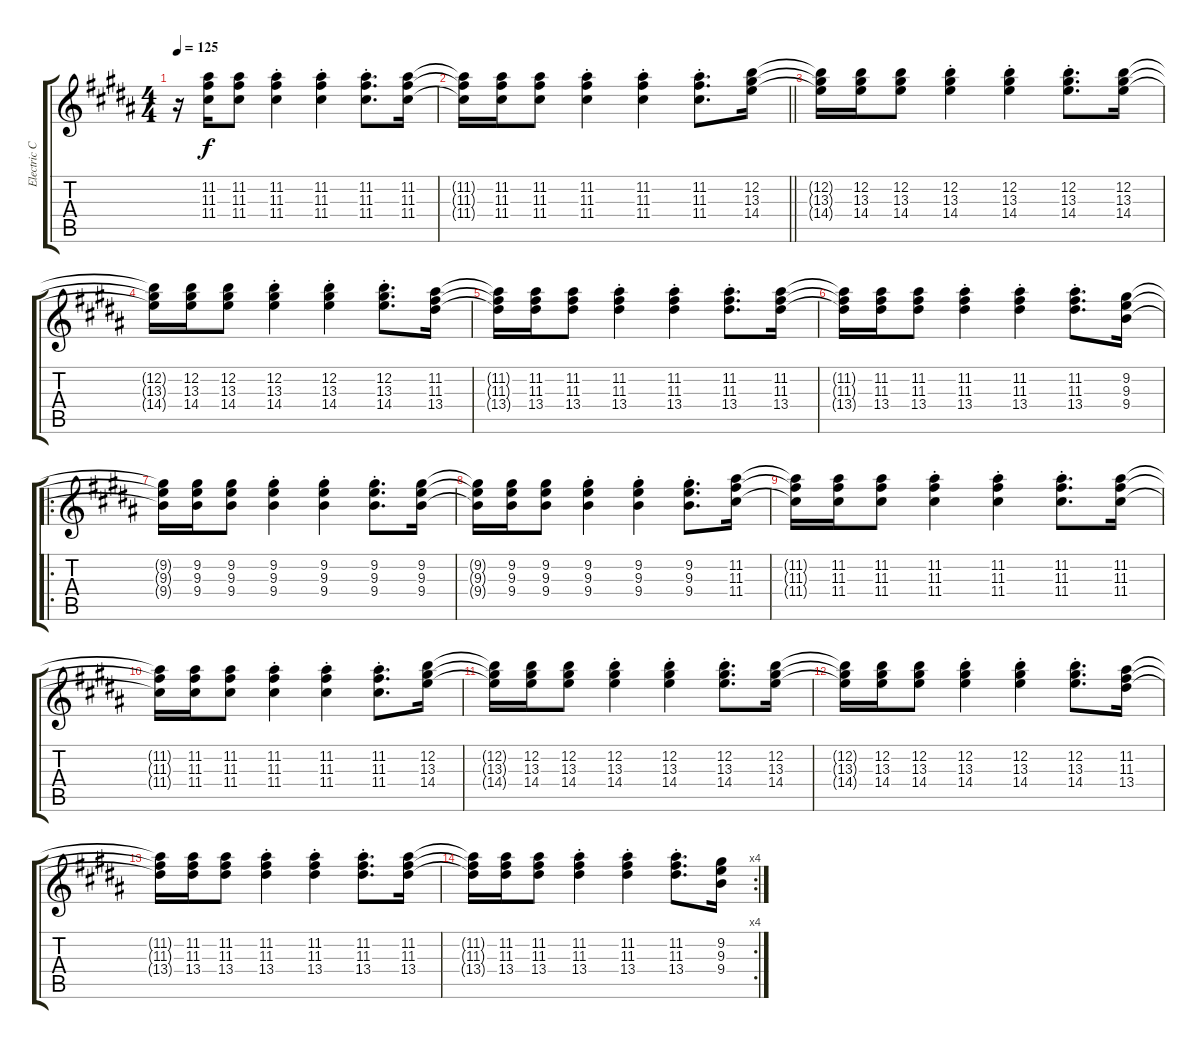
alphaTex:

\track ("Electric Clean" "Electric C") {instrument electricguitarclean}
\staff {score tabs}
\tuning (E4 B3 G3 D3 A2 E2) {hide}
\ts (4 4)
\tempo 125
\clef g2
\ks g#minor
r.16{dy f} (11.2 11.3 11.4).16 (11.2 11.3 11.4).8 (11.2{st} 11.3{st} 11.4{st}).4 (11.2{st} 11.3{st} 11.4{st}).4 (11.2{st} 11.3{st} 11.4{st}).8{d} (11.2 11.3 11.4).16 |
\barLineRight lightlight
(11.2{t} 11.3{t} 11.4{t}).16 (11.2 11.3 11.4).16 (11.2 11.3 11.4).8 (11.2{st} 11.3{st} 11.4{st}).4 (11.2{st} 11.3{st} 11.4{st}).4 (11.2{st} 11.3{st} 11.4{st}).8{d} (12.2 13.3 14.4).16 |
\ks b
(12.2{t} 13.3{t} 14.4{t}).16 (12.2 13.3 14.4).16 (12.2 13.3 14.4).8 (12.2{st} 13.3{st} 14.4{st}).4 (12.2{st} 13.3{st} 14.4{st}).4 (12.2{st} 13.3{st} 14.4{st}).8{d} (12.2 13.3 14.4).16 |
\ks g#minor
(12.2{t} 13.3{t} 14.4{t}).16 (12.2 13.3 14.4).16 (12.2 13.3 14.4).8 (12.2{st} 13.3{st} 14.4{st}).4 (12.2{st} 13.3{st} 14.4{st}).4 (12.2{st} 13.3{st} 14.4{st}).8{d} (11.2 11.3 13.4).16 |
(11.2{t} 11.3{t} 13.4{t}).16 (11.2 11.3 13.4).16 (11.2 11.3 13.4).8 (11.2{st} 11.3{st} 13.4{st}).4 (11.2{st} 11.3{st} 13.4{st}).4 (11.2{st} 11.3{st} 13.4{st}).8{d} (11.2 11.3 13.4).16 |
(11.2{t} 11.3{t} 13.4{t}).16 (11.2 11.3 13.4).16 (11.2 11.3 13.4).8 (11.2{st} 11.3{st} 13.4{st}).4 (11.2{st} 11.3{st} 13.4{st}).4 (11.2{st} 11.3{st} 13.4{st}).8{d} (9.2 9.3 9.4).16 |
\ro
\ks b
(9.2{t} 9.3{t} 9.4{t}).16 (9.2 9.3 9.4).16 (9.2 9.3 9.4).8 (9.2{st} 9.3{st} 9.4{st}).4 (9.2{st} 9.3{st} 9.4{st}).4 (9.2{st} 9.3{st} 9.4{st}).8{d} (9.2 9.3 9.4).16 |
\ks g#minor
(9.2{t} 9.3{t} 9.4{t}).16 (9.2 9.3 9.4).16 (9.2 9.3 9.4).8 (9.2{st} 9.3{st} 9.4{st}).4 (9.2{st} 9.3{st} 9.4{st}).4 (9.2{st} 9.3{st} 9.4{st}).8{d} (11.2 11.3 11.4).16 |
\ks b
(11.2{t} 11.3{t} 11.4{t}).16 (11.2 11.3 11.4).16 (11.2 11.3 11.4).8 (11.2{st} 11.3{st} 11.4{st}).4 (11.2{st} 11.3{st} 11.4{st}).4 (11.2{st} 11.3{st} 11.4{st}).8{d} (11.2 11.3 11.4).16 |
\ks g#minor
(11.2{t} 11.3{t} 11.4{t}).16 (11.2 11.3 11.4).16 (11.2 11.3 11.4).8 (11.2{st} 11.3{st} 11.4{st}).4 (11.2{st} 11.3{st} 11.4{st}).4 (11.2{st} 11.3{st} 11.4{st}).8{d} (12.2 13.3 14.4).16 |
\ks b
(12.2{t} 13.3{t} 14.4{t}).16 (12.2 13.3 14.4).16 (12.2 13.3 14.4).8 (12.2{st} 13.3{st} 14.4{st}).4 (12.2{st} 13.3{st} 14.4{st}).4 (12.2{st} 13.3{st} 14.4{st}).8{d} (12.2 13.3 14.4).16 |
\ks g#minor
(12.2{t} 13.3{t} 14.4{t}).16 (12.2 13.3 14.4).16 (12.2 13.3 14.4).8 (12.2{st} 13.3{st} 14.4{st}).4 (12.2{st} 13.3{st} 14.4{st}).4 (12.2{st} 13.3{st} 14.4{st}).8{d} (11.2 11.3 13.4).16 |
\ks b
(11.2{t} 11.3{t} 13.4{t}).16 (11.2 11.3 13.4).16 (11.2 11.3 13.4).8 (11.2{st} 11.3{st} 13.4{st}).4 (11.2{st} 11.3{st} 13.4{st}).4 (11.2{st} 11.3{st} 13.4{st}).8{d} (11.2 11.3 13.4).16 |
\rc 4
\ks g#minor
(11.2{t} 11.3{t} 13.4{t}).16 (11.2 11.3 13.4).16 (11.2 11.3 13.4).8 (11.2{st} 11.3{st} 13.4{st}).4 (11.2{st} 11.3{st} 13.4{st}).4 (11.2{st} 11.3{st} 13.4{st}).8{d} (9.2 9.3 9.4).16
